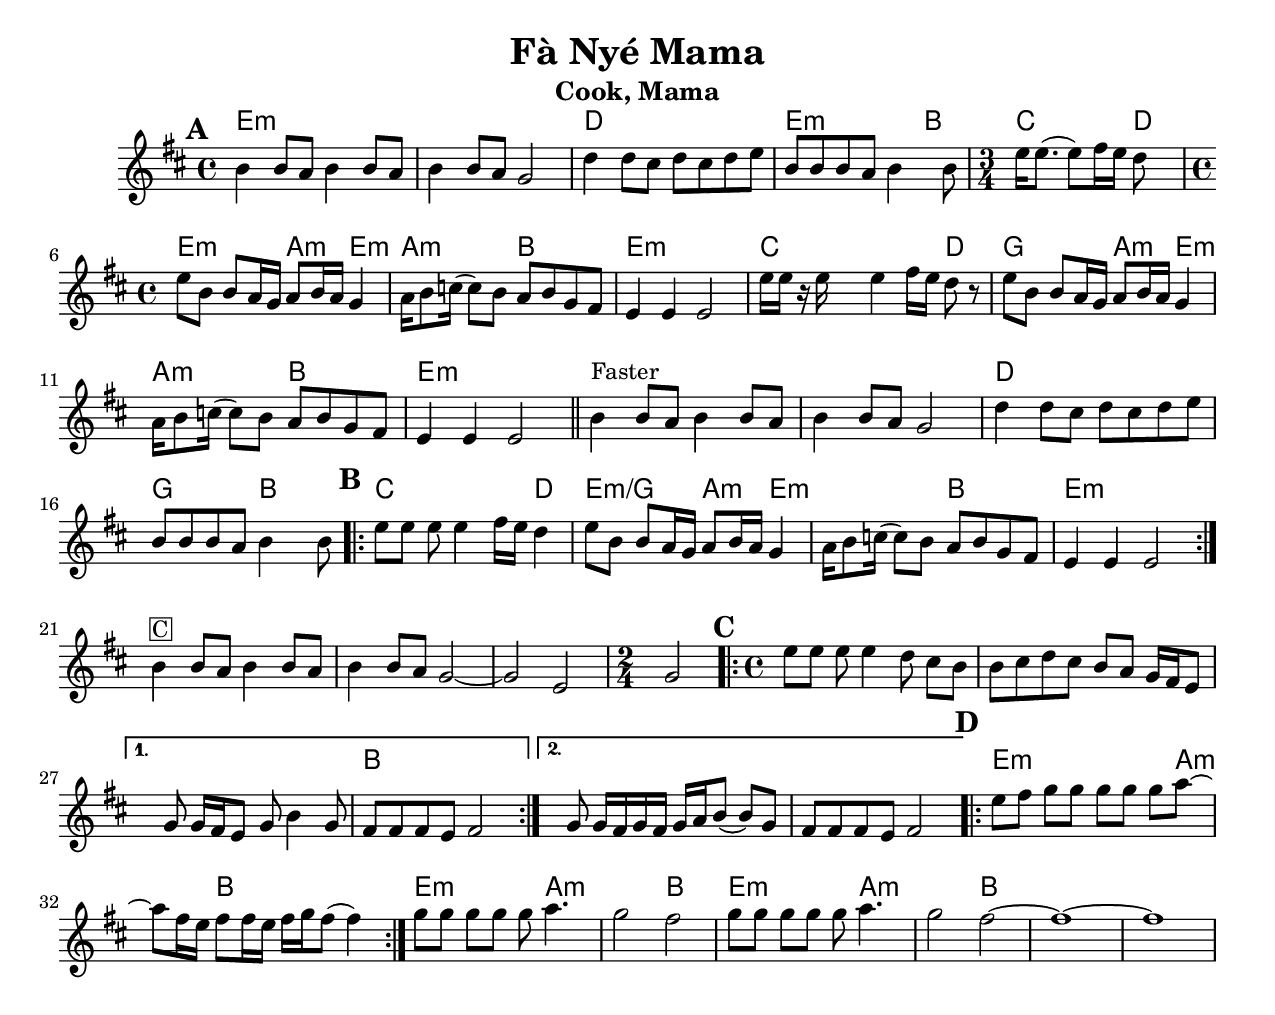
\version "2.18.0"
\include "english.ly"
\paper{
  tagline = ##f
  print-all-headers = ##t
  #(set-paper-size "letter")
}
date = #(strftime "%d-%m-%Y" (localtime (current-time)))

%\markup{ \italic{ " Updated " \date  }  }

%\markup{ Got something to say? }

%#################################### Melody ########################
melody = \relative c'' {
  \clef treble
  \key d\major
  \time 4/4
  \set Score.markFormatter = #format-mark-box-alphabet

  %\partial 16*3 a16 d f   %lead in notes
  \repeat volta 2{
  \mark \default
   b4   b8 a b4 b8 a
        b4 b8 a g2
        d'4 d8 cs d cs d e
        b8 b b a b4 s8 b8|
   %{
   <<
      {
        e4   e8 d e4 e8 d
        e4 e8 d c2
        g'4 g8 fs g fs g a
        e8 e e d e4 s8 e8|
      }
      \\{
        c4 c8 b c4 c8 b%\segno
        c4 c8 b a2
        e'4 e8 d e d e fs
        c8 c c b c4 s8 c  %4
      }
    >>
   %}

    \time 3/4
  \set Score.markFormatter = #format-mark-box-alphabet
    e16 e8.(e8) fs16 e d8 s8|%raised octave for harmony
    \time 4/4
  \set Score.markFormatter = #format-mark-box-alphabet
    e8 [b] b a16 g a8 b16 a g4|
    a16b8 c16 (c8) b a b g fs|  %might be fs 3rd note
    e4 e e2  %8

    e'16 e r e s8 e4 fs16 e d8 r|
    e8 [b] b a16 g a8 b16 a g4|
    a16b8 c16 (c8) b a b g fs|  %might be fs 3rd note
    e4 e e2  %12
    \bar "||"


    b'4 ^Faster b8 a b4 b8 a  %13
    b4 b8 a g2
    d'4 d8 cs d cs d e
    b8 b b a b4 s8 b8|  %16


    \repeat volta 2{
  \mark \default
      e8 [e] e e4 fs16 e d4|
      e8 [b] b a16 g a8 b16 a g4|
      a16b8 c16 (c8) b a b g fs|  %might be fs 3rd note
      e4 e e2  %_  \markup {\italic {D.S.}}
      %{
      e'8 d e4 e8 d
      e4 e8 d c2   %21
      g'4 g8 fs g fs g a
      e8 e
      %}

    }
  }
  \break
  %*****************end of first tune******************

  % \alternative { { }{ } }
  %Faster
  b'4 ^\markup{ \box C } b8 a b4 b8 a|
  b4 b8 a g2~
  g2 e2
  \time 2/4 g2  %27
  \set Score.markFormatter = #format-mark-box-alphabet

  \time 4/4
  \set Score.markFormatter = #format-mark-box-alphabet
  %nested repeat********************************
  \repeat volta 2{
  \mark \default

    \repeat volta 2{
  \mark \default

      e'8  [e] e e4 d8 cs [b]|
      b8 cs d cs b a g16 fs e8|
    }

    \alternative{
      {
        s8 g g16 fs e8 g8 b4 g8|
        fs8 fs fs e fs2|
      }
      {
        s8 g g16 fs g fs g a b8(b)g|
        fs8 fs fs e fs2|
      }
    }

    \repeat volta 2{
  \mark \default
      e'8 [fs] g g g [g] g a~|
      a fs16 e fs8 fs16
      e fs g fs8(fs4)|
    }
  }%end nested repeat
  %\repeat percent 2{  %repeat prev 2 measures
  g8 [g] g g g a4.|
  g2 fs2
  %}
  g8 [g] g g g a4.|
  g2 fs2~
  fs1~
  fs1

}
%################################# Lyrics #####################
%\addlyrics{  }
%################################# Chords #######################
harmonies = \chordmode {
  e1:m
  s1
  d1
  e4:m s2 b4
  c4 s4 d4
  e4:m s a4:m e4:m
  a4:m s4 b2
  e1:m
  c4 s2 d4
  g2 a4:m e4:m
  a2:m b2
  e1:m  %before double bar
  s1*2
  d1
  g2 b2 %repeat
  c4 s2 d4
  e2:m/g a4:m e4:m %c2/am   check out how to notate
  e2:m b2
  e1:m  %repeat  (watch out for the 2/4 bar)
  s2*13   %was *19
  b1  %2nd ending
  s1*2
  e8:m s8*6 a8:m
  s4 b4 s2  %short 2 bar repeat
  e4:m s8*3 a4:m s8
  s2
  b2
  %s2*4
  e4:m s8*3 a4:m
  s8*5 b2
}

\score {
  <<
    \new ChordNames {
      \set chordChanges = ##t

      \harmonies
    }
    \new Staff
    \melody
  >>
  \header{
    title= "Fà Nyé Mama"
    subtitle="Cook, Mama"
    composer= ""
    instrument =""
    arranger= ""
  }
  \layout{indent = 1.0\cm}
  \midi {
    \tempo 4 = 120

    % \midi { }
  }
}
%{
% more verses:
\markup{}
\markup {
  \fill-line {
    \hspace #0.1 % distance from left margin
    \column {
      \line { "1."
        \column {
          ""
        }
      }
      \hspace #0.2 % vertical distance between verses
      \line { "2."
        \column {
         ""
        }
      }
    }
    \hspace #0.1  % horiz. distance between columns
    \column {
      \line { "3."
        \column {
          ""
        }
      }
      \hspace #0.2 % distance between verses
      \line { "4."
        \column {
         ""
        }
      }
    }
    \hspace #0.1 % distance to right margin
  }
}

%}
